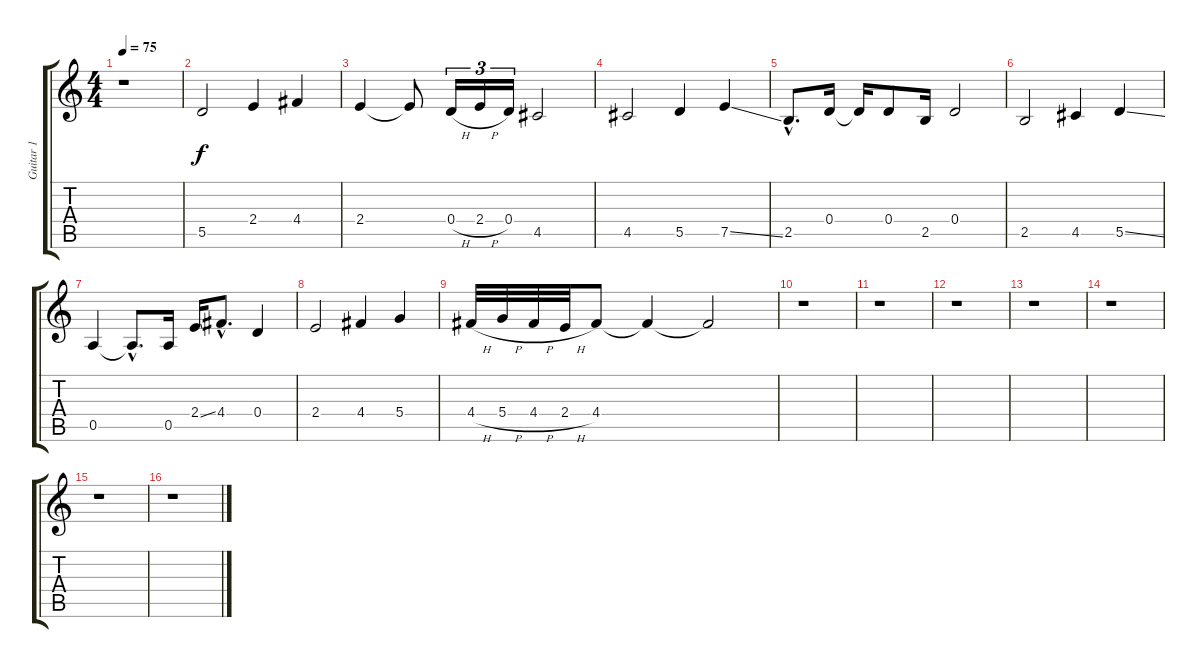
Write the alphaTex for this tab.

\track ("Guitar 1" "Guitar 1") {instrument acousticguitarnylon}
\staff {score tabs}
\tuning (E4 B3 G3 D3 A2 E2) {hide}
\ts (4 4)
\tempo 75
\clef g2
\ks c
r.1{dy f} |
5.5.2 2.4.4 4.4.4 |
2.4.4 2.4{t}.8 0.4{h}.16{tu (3 2)} 2.4{h}.16{tu (3 2)} 0.4.16{tu (3 2)} 4.5.2 |
4.5.2 5.5.4 7.5{ss}.4 |
2.5{hac}.8{d} 0.4.16 0.4{t}.16 0.4.8 2.5.16 0.4.2 |
2.5.2 4.5.4 5.5{ss}.4 |
0.5.4 0.5{hac t}.8{d} 0.5.16 2.4{ss}.16 4.4{hac}.8{d} 0.4.4 |
2.4.2 4.4.4 5.4.4 |
4.4{h}.32 5.4{h}.32 4.4{h}.32 2.4{h}.32 4.4.8 4.4{t}.4 4.4{t}.2 |
r.1 |
r.1 |
r.1 |
r.1 |
r.1 |
r.1 |
r.1
